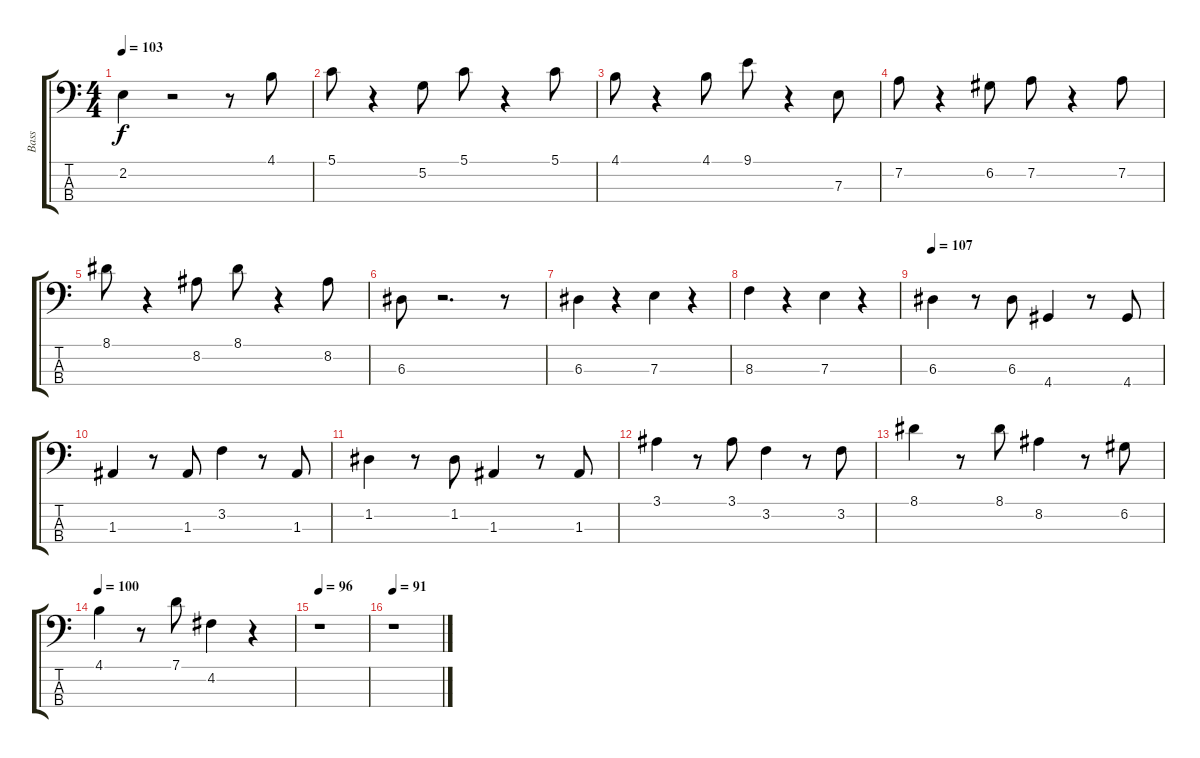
\track ("Bass" "Bass") {instrument acousticbass}
\staff {score tabs}
\tuning (G2 D2 A1 E1) {hide}
\ts (4 4)
\tempo 103
\clef f4
\ks c
2.2.4{dy f} r.2 r.8 4.1.8 |
5.1.8 r.4 5.2.8 5.1.8 r.4 5.1.8 |
4.1.8 r.4 4.1.8 9.1.8 r.4 7.3.8 |
7.2.8 r.4 6.2.8 7.2.8 r.4 7.2.8 |
8.1.8 r.4 8.2.8 8.1.8 r.4 8.2.8 |
6.3.8 r.2{d} r.8 |
6.3.4 r.4 7.3.4 r.4 |
8.3.4 r.4 7.3.4 r.4 |
\tempo 107
6.3.4 r.8 6.3.8 4.4.4 r.8 4.4.8 |
1.3.4 r.8 1.3.8 3.2.4 r.8 1.3.8 |
1.2.4 r.8 1.2.8 1.3.4 r.8 1.3.8 |
3.1.4 r.8 3.1.8 3.2.4 r.8 3.2.8 |
8.1.4 r.8 8.1.8 8.2.4 r.8 6.2.8 |
\tempo 100
4.1.4 r.8 7.1.8 4.2.4 r.4 |
\tempo 96
r.1 |
\tempo 91
r.1
